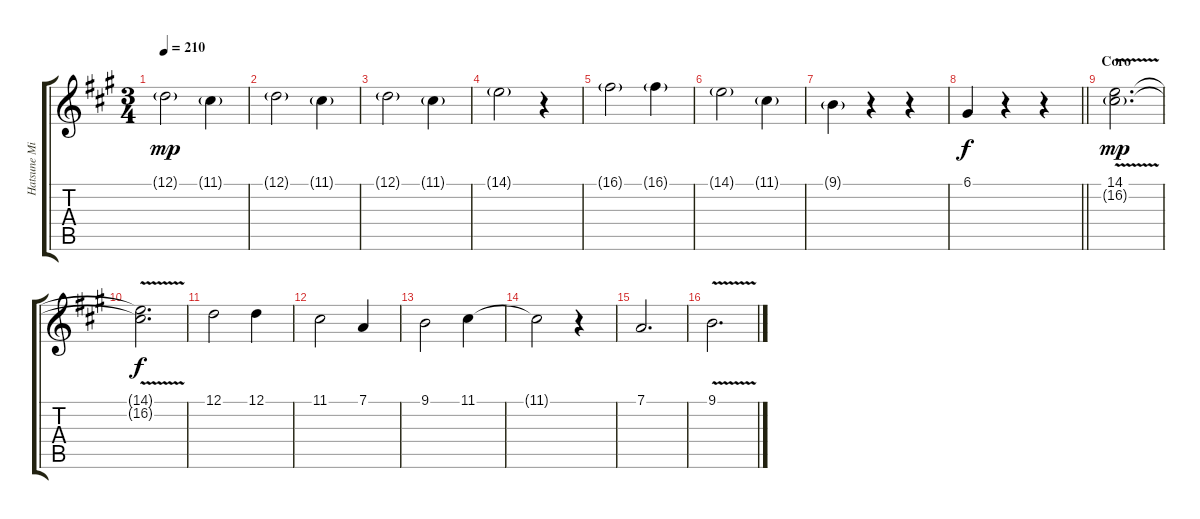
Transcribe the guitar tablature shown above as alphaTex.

\track ("Hatsune Miku" "Hatsune Mi") {instrument clarinet}
\staff {score tabs}
\tuning (D4 A3 F3 C3 G2 C2) {hide}
\ts (3 4)
\tempo 210
\clef g2
\ks a
12.1{g}.2{dy mp} 11.1{g}.4 |
12.1{g}.2 11.1{g}.4 |
12.1{g}.2 11.1{g}.4 |
14.1{g}.2 r.4 |
16.1{g}.2 16.1{g}.4 |
14.1{g}.2 11.1{g}.4 |
9.1{g}.4 r.4 r.4 |
\barLineRight lightlight
6.1.4{dy f} r.4 r.4 |
\section ("" "Coro")
(14.1{v} 16.2{v g}).2{d dy mp} |
(14.1{t} 16.2{t}).2{d dy f} |
12.1.2 12.1.4 |
11.1.2 7.1.4 |
9.1.2 11.1.4 |
11.1{t}.2 r.4 |
7.1.2{d} |
9.1{v}.2{d}
